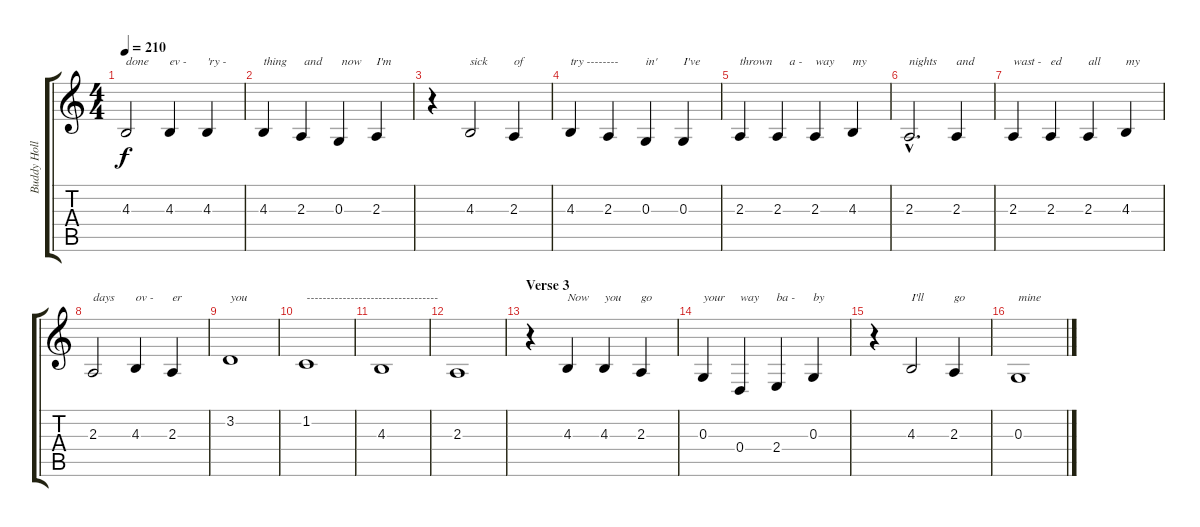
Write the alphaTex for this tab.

\track ("Buddy Holly" "Buddy Holl") {instrument clarinet}
\staff {score tabs}
\tuning (E4 B3 G3 D3 A2 E2) {hide}
\ts (4 4)
\tempo 210
\clef g2
\ks c
4.3.2{txt "done" dy f} 4.3.4{txt "ev -"} 4.3.4{txt "'ry -"} |
4.3.4{txt "thing"} 2.3.4{txt " and"} 0.3.4{txt " now"} 2.3.4{txt "I'm"} |
r.4 4.3.2{txt "sick"} 2.3.4{txt "of"} |
4.3.4{txt "try --------"} 2.3.4 0.3.4{txt "in'"} 0.3.4{txt "I've"} |
2.3.4{txt "thrown"} 2.3.4{txt "    a -"} 2.3.4{txt "way"} 4.3.4{txt "my"} |
2.3{hac}.2{d txt "nights"} 2.3.4{txt "and"} |
2.3.4{txt "wast -"} 2.3.4{txt "ed"} 2.3.4{txt "all"} 4.3.4{txt "my"} |
2.3.2{txt "days"} 4.3.4{txt "ov -"} 2.3.4{txt "er"} |
3.2.1{txt "you"} |
1.2.1{txt "---------------------------------"} |
4.3.1 |
2.3.1 |
\section ("" "Verse 3")
r.4 4.3.4{txt "Now"} 4.3.4{txt "you"} 2.3.4{txt "go"} |
0.3.4{txt "your"} 0.4.4{txt "way"} 2.4.4{txt "ba -"} 0.3.4{txt "by"} |
r.4 4.3.2{txt "I'll"} 2.3.4{txt "go"} |
0.3.1{txt "mine"}
